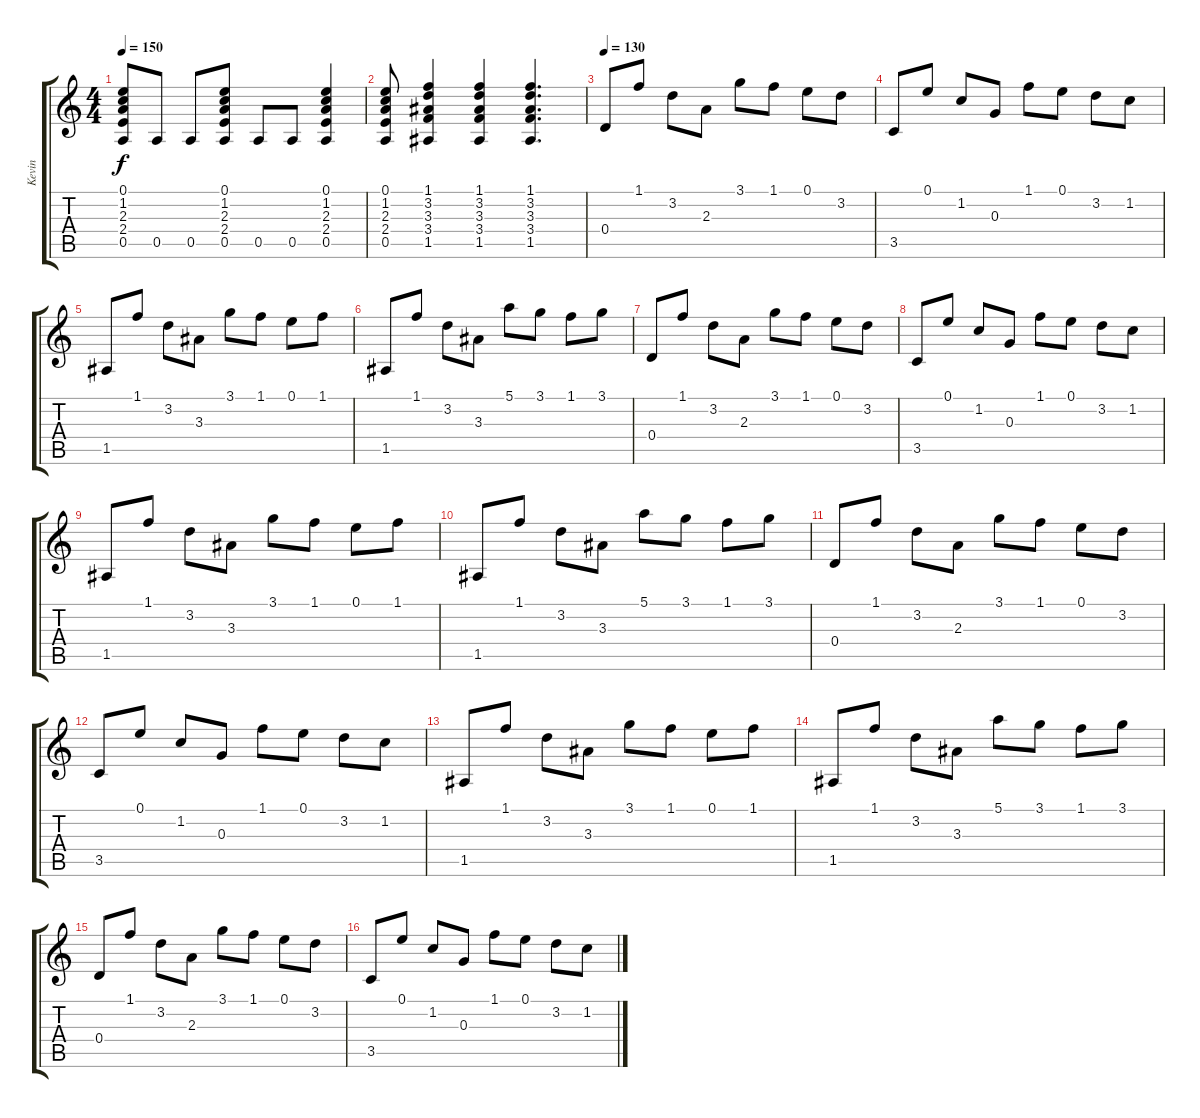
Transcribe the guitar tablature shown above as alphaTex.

\track ("Kevin" "Kevin") {instrument acousticguitarnylon}
\staff {score tabs}
\tuning (E4 B3 G3 D3 A2 E2) {hide}
\ts (4 4)
\tempo 150
\clef g2
\ks c
(0.1 1.2 2.3 2.4 0.5).8{dy f} 0.5.8 0.5.8 (0.1 1.2 2.3 2.4 0.5).8 0.5.8 0.5.8 (0.1 1.2 2.3 2.4 0.5).4 |
(0.1 1.2 2.3 2.4 0.5).8 (1.1 3.2 3.3 3.4 1.5).4 (1.1 3.2 3.3 3.4 1.5).4 (1.1 3.2 3.3 3.4 1.5).4{d} |
\tempo 130
0.4.8 1.1.8 3.2.8 2.3.8 3.1.8 1.1.8 0.1.8 3.2.8 |
3.5.8 0.1.8 1.2.8 0.3.8 1.1.8 0.1.8 3.2.8 1.2.8 |
1.5.8 1.1.8 3.2.8 3.3.8 3.1.8 1.1.8 0.1.8 1.1.8 |
1.5.8 1.1.8 3.2.8 3.3.8 5.1.8 3.1.8 1.1.8 3.1.8 |
0.4.8 1.1.8 3.2.8 2.3.8 3.1.8 1.1.8 0.1.8 3.2.8 |
3.5.8 0.1.8 1.2.8 0.3.8 1.1.8 0.1.8 3.2.8 1.2.8 |
1.5.8 1.1.8 3.2.8 3.3.8 3.1.8 1.1.8 0.1.8 1.1.8 |
1.5.8 1.1.8 3.2.8 3.3.8 5.1.8 3.1.8 1.1.8 3.1.8 |
0.4.8 1.1.8 3.2.8 2.3.8 3.1.8 1.1.8 0.1.8 3.2.8 |
3.5.8 0.1.8 1.2.8 0.3.8 1.1.8 0.1.8 3.2.8 1.2.8 |
1.5.8 1.1.8 3.2.8 3.3.8 3.1.8 1.1.8 0.1.8 1.1.8 |
1.5.8 1.1.8 3.2.8 3.3.8 5.1.8 3.1.8 1.1.8 3.1.8 |
0.4.8 1.1.8 3.2.8 2.3.8 3.1.8 1.1.8 0.1.8 3.2.8 |
3.5.8 0.1.8 1.2.8 0.3.8 1.1.8 0.1.8 3.2.8 1.2.8
